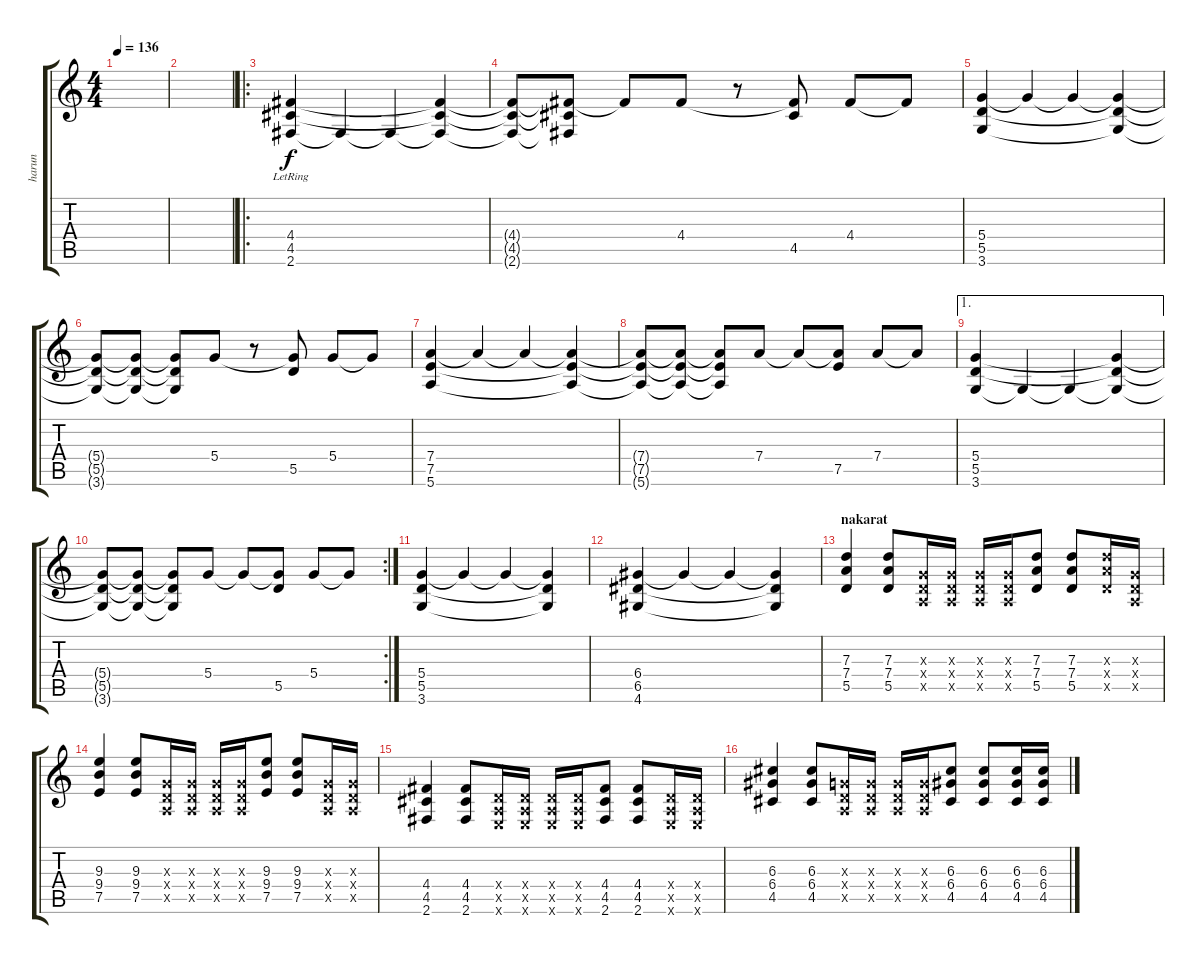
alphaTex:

\track ("harun" "harun") {instrument electricguitarclean}
\staff {score tabs}
\tuning (E4 B3 G3 D3 A2 E2) {hide}
\ts (4 4)
\tempo 136
\clef g2
\ks c
|
|
\ro
(4.4{lr} 4.5{lr} 2.6{lr}).4 2.6{t}.4 2.6{t}.4 (4.4{t} 4.5{t} 2.6{t}).4 |
(4.4{t} 4.5{t} 2.6{t}).8 (4.4{t} 4.5{t} 2.6{t}).8 4.4{t}.8 4.4.8 r.8 (4.4{t} 4.5).8 4.4.8 4.4{t}.8 |
(5.4 5.5 3.6).4 5.4{t}.4 5.4{t}.4 (5.4{t} 5.5{t} 3.6{t}).4 |
(5.4{t} 5.5{t} 3.6{t}).8 (5.4{t} 5.5{t} 3.6{t}).8 (5.4{t} 5.5{t} 3.6{t}).8 5.4.8 r.8 (5.4{t} 5.5).8 5.4.8 5.4{t}.8 |
(7.4 7.5 5.6).4 7.4{t}.4 7.4{t}.4 (7.4{t} 7.5{t} 5.6{t}).4 |
(7.4{t} 7.5{t} 5.6{t}).8 (7.4{t} 7.5{t} 5.6{t}).8 (7.4{t} 7.5{t} 5.6{t}).8 7.4.8 7.4{t}.8 (7.4{t} 7.5).8 7.4.8 7.4{t}.8 |
\ae 1
(5.4 5.5 3.6).4 3.6{t}.4 3.6{t}.4 (5.4{t} 5.5{t} 3.6{t}).4 |
\rc 2
(5.4{t} 5.5{t} 3.6{t}).8 (5.4{t} 5.5{t} 3.6{t}).8 (5.4{t} 5.5{t} 3.6{t}).8 5.4.8 5.4{t}.8 (5.4{t} 5.5).8 5.4.8 5.4{t}.8 |
(5.4 5.5 3.6).4 5.4{t}.4 5.4{t}.4 (5.4{t} 5.5{t} 3.6{t}).4 |
(6.4 6.5 4.6).4 6.4{t}.4 6.4{t}.4 (6.4{t} 6.5{t} 4.6{t}).4 |
\section ("" "nakarat")
(7.3 7.4 5.5).4{instrument overdrivenguitar} (7.3 7.4 5.5).8 (0.3{x} 0.4{x} 0.5{x}).16 (0.3{x} 0.4{x} 0.5{x}).16 (0.3{x} 0.4{x} 0.5{x}).16 (0.3{x} 0.4{x} 0.5{x}).16 (7.3 7.4 5.5).8 (7.3 7.4 5.5).8 (7.3{x} 7.4{x} 5.5{x}).16 (0.3{x} 0.4{x} 0.5{x}).16 |
(9.3 9.4 7.5).4 (9.3 9.4 7.5).8 (0.3{x} 0.4{x} 0.5{x}).16 (0.3{x} 0.4{x} 0.5{x}).16 (0.3{x} 0.4{x} 0.5{x}).16 (0.3{x} 0.4{x} 0.5{x}).16 (9.3 9.4 7.5).8 (9.3 9.4 7.5).8 (0.3{x} 0.4{x} 0.5{x}).16 (0.3{x} 0.4{x} 0.5{x}).16 |
(4.4 4.5 2.6).4 (4.4 4.5 2.6).8 (0.4{x} 0.5{x} 0.6{x}).16 (0.4{x} 0.5{x} 0.6{x}).16 (0.4{x} 0.5{x} 0.6{x}).16 (0.4{x} 0.5{x} 0.6{x}).16 (4.4 4.5 2.6).8 (4.4 4.5 2.6).8 (0.4{x} 0.5{x} 0.6{x}).16 (0.4{x} 0.5{x} 0.6{x}).16 |
(6.3 6.4 4.5).4 (6.3 6.4 4.5).8 (0.3{x} 0.4{x} 0.5{x}).16 (0.3{x} 0.4{x} 0.5{x}).16 (0.3{x} 0.4{x} 0.5{x}).16 (0.3{x} 0.4{x} 0.5{x}).16 (6.3 6.4 4.5).8 (6.3 6.4 4.5).8 (6.3 6.4 4.5).16 (6.3 6.4 4.5).16
